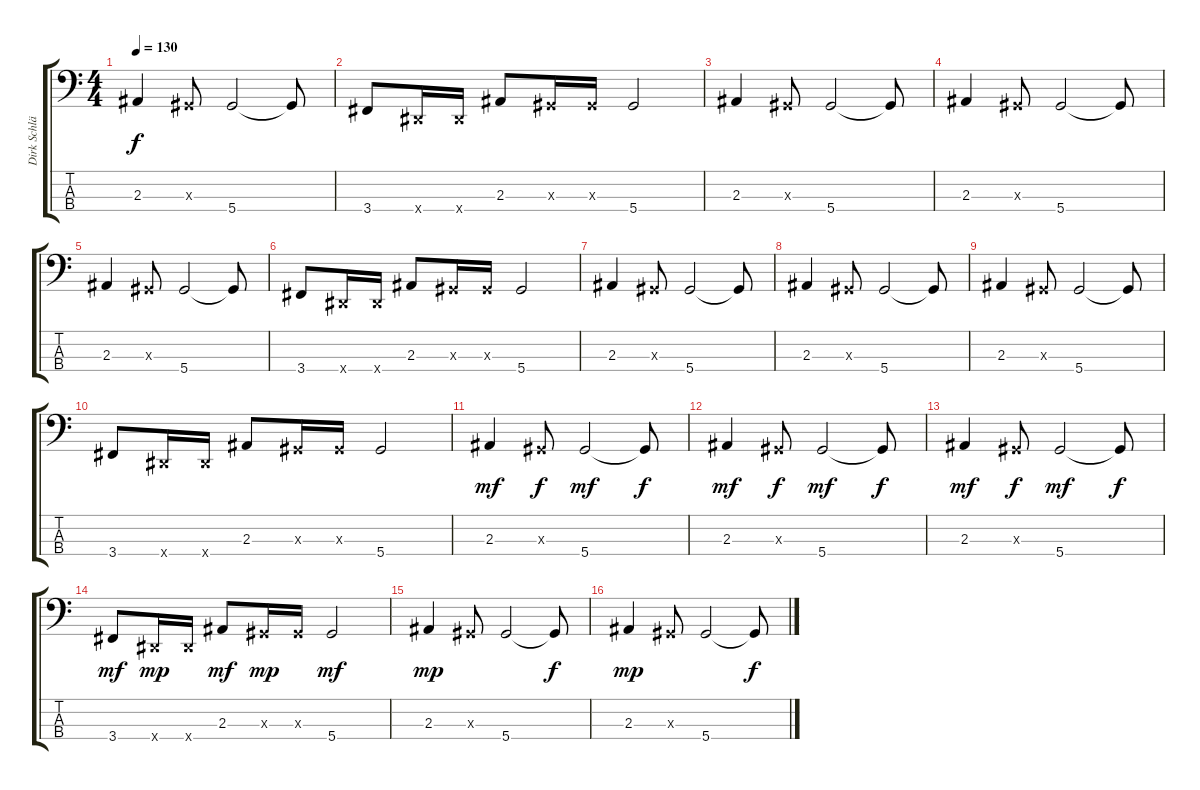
\track ("Dirk Schlächter" "Dirk Schlä") {instrument electricbasspick}
\staff {score tabs}
\tuning (Gb2 Db2 Ab1 Eb1) {hide}
\ts (4 4)
\tempo 130
\clef f4
\ks c
2.3.4{dy f} 0.3{x}.8 5.4.2 5.4{t}.8 |
3.4.8 0.4{x}.16 0.4{x}.16 2.3.8 0.3{x}.16 0.3{x}.16 5.4.2 |
2.3.4 0.3{x}.8 5.4.2 5.4{t}.8 |
2.3.4 0.3{x}.8 5.4.2 5.4{t}.8 |
2.3.4 0.3{x}.8 5.4.2 5.4{t}.8 |
3.4.8 0.4{x}.16 0.4{x}.16 2.3.8 0.3{x}.16 0.3{x}.16 5.4.2 |
2.3.4 0.3{x}.8 5.4.2 5.4{t}.8 |
2.3.4 0.3{x}.8 5.4.2 5.4{t}.8 |
2.3.4 0.3{x}.8 5.4.2 5.4{t}.8 |
3.4.8 0.4{x}.16 0.4{x}.16 2.3.8 0.3{x}.16 0.3{x}.16 5.4.2 |
2.3.4{dy mf} 0.3{x}.8{dy f} 5.4.2{dy mf} 5.4{t}.8{dy f} |
2.3.4{dy mf} 0.3{x}.8{dy f} 5.4.2{dy mf} 5.4{t}.8{dy f} |
2.3.4{dy mf} 0.3{x}.8{dy f} 5.4.2{dy mf} 5.4{t}.8{dy f} |
3.4.8{dy mf} 0.4{x}.16{dy mp} 0.4{x}.16 2.3.8{dy mf} 0.3{x}.16{dy mp} 0.3{x}.16 5.4.2{dy mf} |
2.3.4{dy mp} 0.3{x}.8 5.4.2 5.4{t}.8{dy f} |
2.3.4{dy mp} 0.3{x}.8 5.4.2 5.4{t}.8{dy f}
